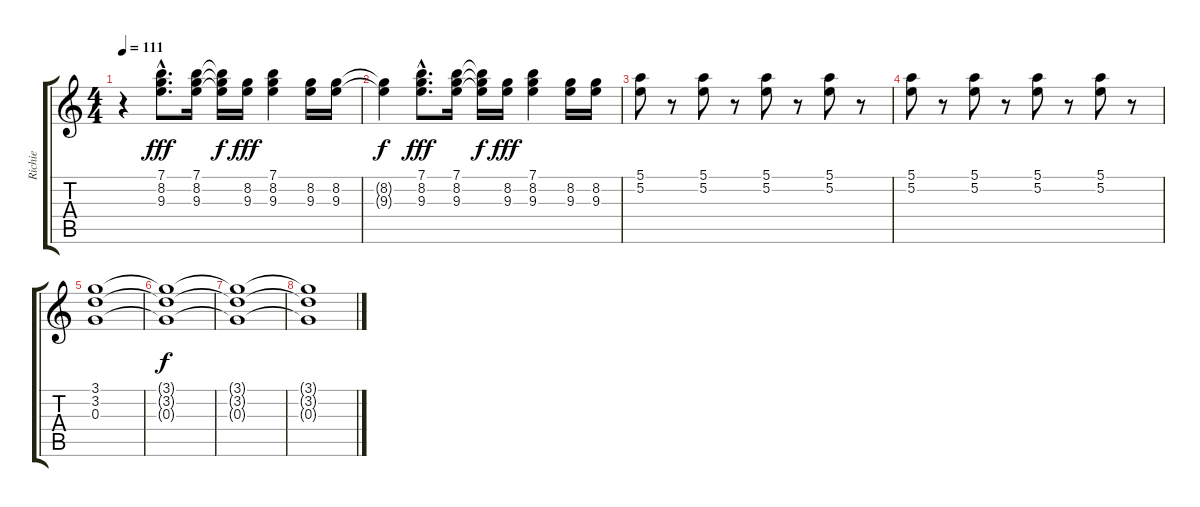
\track ("Richie" "Richie") {instrument overdrivenguitar}
\staff {score tabs}
\tuning (E4 B3 G3 D3 A2 E2) {hide}
\ts (4 4)
\tempo 111
\clef g2
\ks c
r.4{dy fff} (7.1{hac} 8.2{hac} 9.3{hac}).8{d} (7.1 8.2 9.3).16 (7.1{t} 8.2{t} 9.3{t}).16{dy f} (8.2 9.3).16{dy fff} (7.1 8.2 9.3).4 (8.2 9.3).16 (8.2 9.3).16 |
(8.2{t} 9.3{t}).4{dy f} (7.1{hac} 8.2{hac} 9.3{hac}).8{d dy fff} (7.1 8.2 9.3).16 (7.1{t} 8.2{t} 9.3{t}).16{dy f} (8.2 9.3).16{dy fff} (7.1 8.2 9.3).4 (8.2 9.3).16 (8.2 9.3).16 |
(5.1 5.2).8{instrument overdrivenguitar} r.8 (5.1 5.2).8 r.8 (5.1 5.2).8 r.8 (5.1 5.2).8 r.8 |
(5.1 5.2).8 r.8 (5.1 5.2).8 r.8 (5.1 5.2).8 r.8 (5.1 5.2).8 r.8 |
(3.1 3.2 0.3).1 |
(3.1{t} 3.2{t} 0.3{t}).1{dy f} |
(3.1{t} 3.2{t} 0.3{t}).1 |
(3.1{t} 3.2{t} 0.3{t}).1
